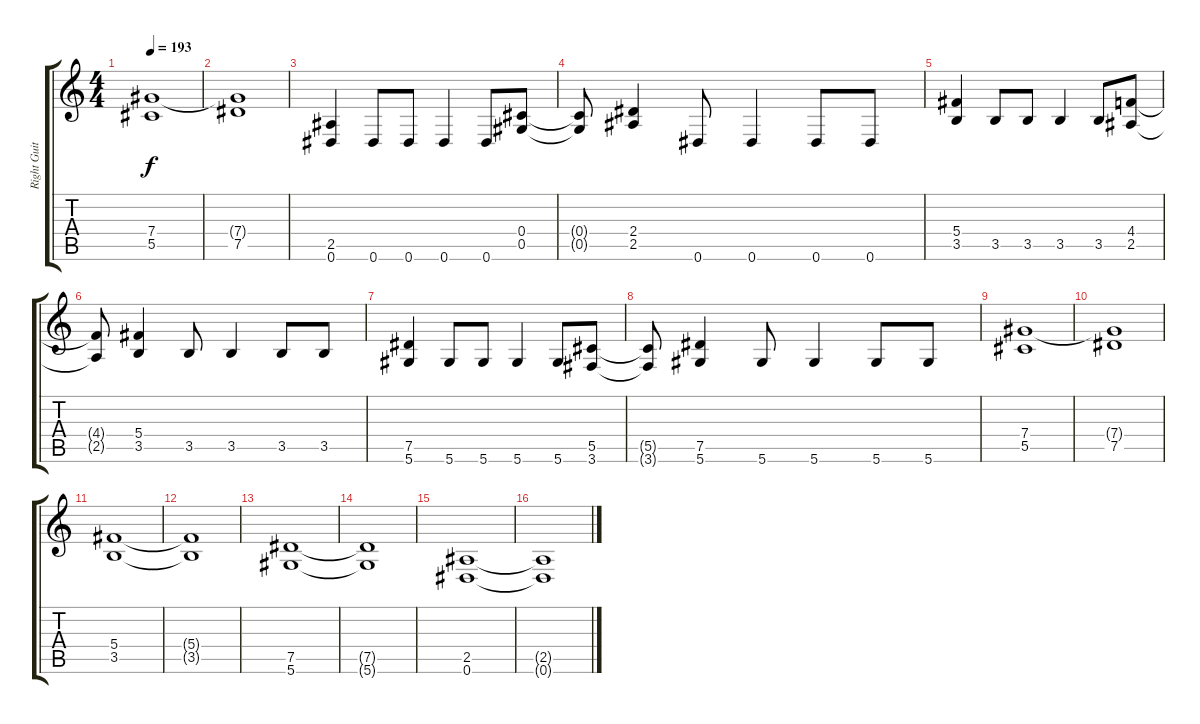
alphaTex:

\track ("Right Guitar" "Right Guit") {instrument distortionguitar}
\staff {score tabs}
\tuning (Eb4 Bb3 Gb3 Db3 Ab2 Eb2) {hide}
\ts (4 4)
\tempo 193
\clef g2
\ks c
(7.4 5.5).1{dy f} |
(7.4{t} 7.5).1 |
(2.5 0.6).4 0.6.8 0.6.8 0.6.4 0.6.8 (0.4 0.5).8 |
(0.4{t} 0.5{t}).8 (2.4 2.5).4 0.6.8 0.6.4 0.6.8 0.6.8 |
(5.4 3.5).4 3.5.8 3.5.8 3.5.4 3.5.8 (4.4 2.5).8 |
(4.4{t} 2.5{t}).8 (5.4 3.5).4 3.5.8 3.5.4 3.5.8 3.5.8 |
(7.5 5.6).4 5.6.8 5.6.8 5.6.4 5.6.8 (5.5 3.6).8 |
(5.5{t} 3.6{t}).8 (7.5 5.6).4 5.6.8 5.6.4 5.6.8 5.6.8 |
(7.4 5.5).1 |
(7.4{t} 7.5).1 |
(5.4 3.5).1 |
(5.4{t} 3.5{t}).1 |
(7.5 5.6).1 |
(7.5{t} 5.6{t}).1 |
(2.5 0.6).1 |
(2.5{t} 0.6{t}).1
